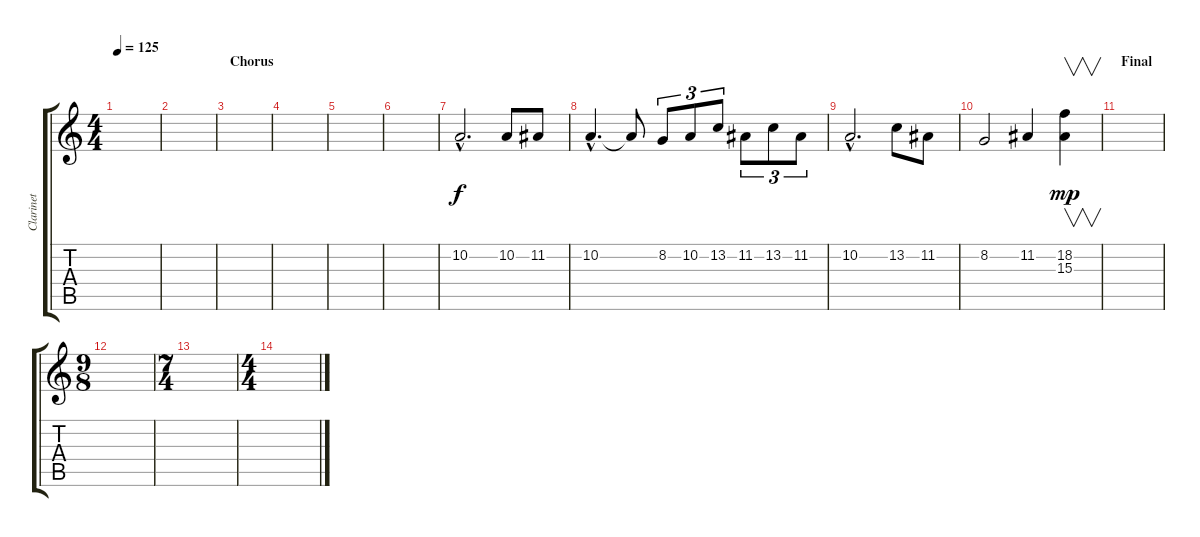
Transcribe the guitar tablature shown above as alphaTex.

\track ("Clarinet" "Clarinet") {instrument clarinet}
\staff {score tabs}
\tuning (E4 B3 G3 D3 A2 E2) {hide}
\ts (4 4)
\tempo 125
\clef g2
\ks c
|
|
\section ("" "Chorus")
|
|
|
|
10.2{hac}.2{d balance 0} 10.2.8 11.2.8 |
10.2{hac}.4{d} 10.2{t}.8 8.2.8{tu (3 2)} 10.2.8{tu (3 2)} 13.2.8{tu (3 2)} 11.2.8{tu (3 2)} 13.2.8{tu (3 2)} 11.2.8{tu (3 2)} |
10.2{hac}.2{d} 13.2.8 11.2.8 |
8.2.2 11.2.4 (18.2 15.3).4{v dy mp} |
\section ("" "Final")
|
\ts (9 8)
|
\ts (7 4)
|
\ts (4 4)
